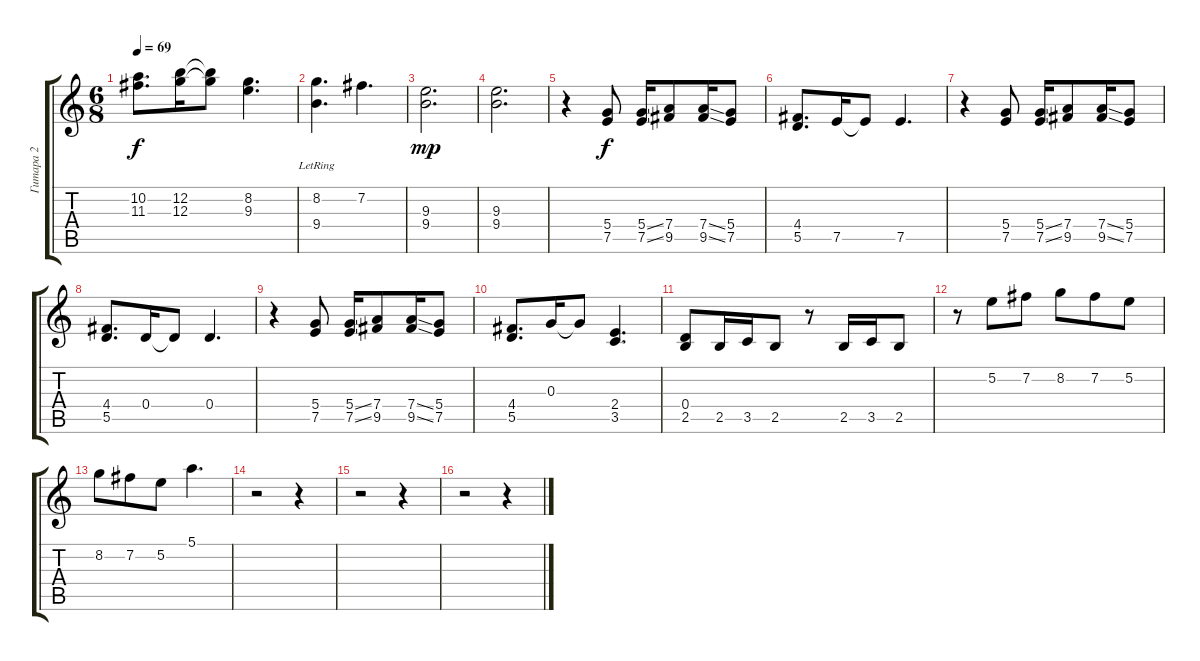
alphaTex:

\track ("Гитара 2" "Гитара 2") {instrument acousticguitarsteel}
\staff {score tabs}
\tuning (E4 B3 G3 D3 A2 E2) {hide}
\ts (6 8)
\tempo 69
\clef g2
\ks c
(10.2 11.3).8{d dy f} (12.2 12.3).16 (12.2{t} 12.3{t}).8 (8.2 9.3).4{d} |
(8.2 9.4{lr}).4{d} 7.2.4{d} |
(9.3 9.4).2{d dy mp} |
(9.3 9.4).2{d} |
r.4{instrument acousticguitarsteel} (5.4 7.5).8{dy f} (5.4{ss} 7.5{ss}).16 (7.4 9.5).8 (7.4{ss} 9.5{ss}).16 (5.4 7.5).8 |
(4.4 5.5).8{d} 7.5.16 7.5{t}.8 7.5.4{d} |
r.4 (5.4 7.5).8 (5.4{ss} 7.5{ss}).16 (7.4 9.5).8 (7.4{ss} 9.5{ss}).16 (5.4 7.5).8 |
(4.4 5.5).8{d} 0.4.16 0.4{t}.8 0.4.4{d} |
r.4 (5.4 7.5).8 (5.4{ss} 7.5{ss}).16 (7.4 9.5).8 (7.4{ss} 9.5{ss}).16 (5.4 7.5).8 |
(4.4 5.5).8{d} 0.3.16 0.3{t}.8 (2.4 3.5).4{d} |
(0.4 2.5).8 2.5.16 3.5.16 2.5.8 r.8 2.5.16 3.5.16 2.5.8 |
r.8 5.2.8 7.2.8 8.2.8 7.2.8 5.2.8 |
8.2.8 7.2.8 5.2.8 5.1.4{d} |
r.2 r.4 |
r.2 r.4 |
r.2 r.4
